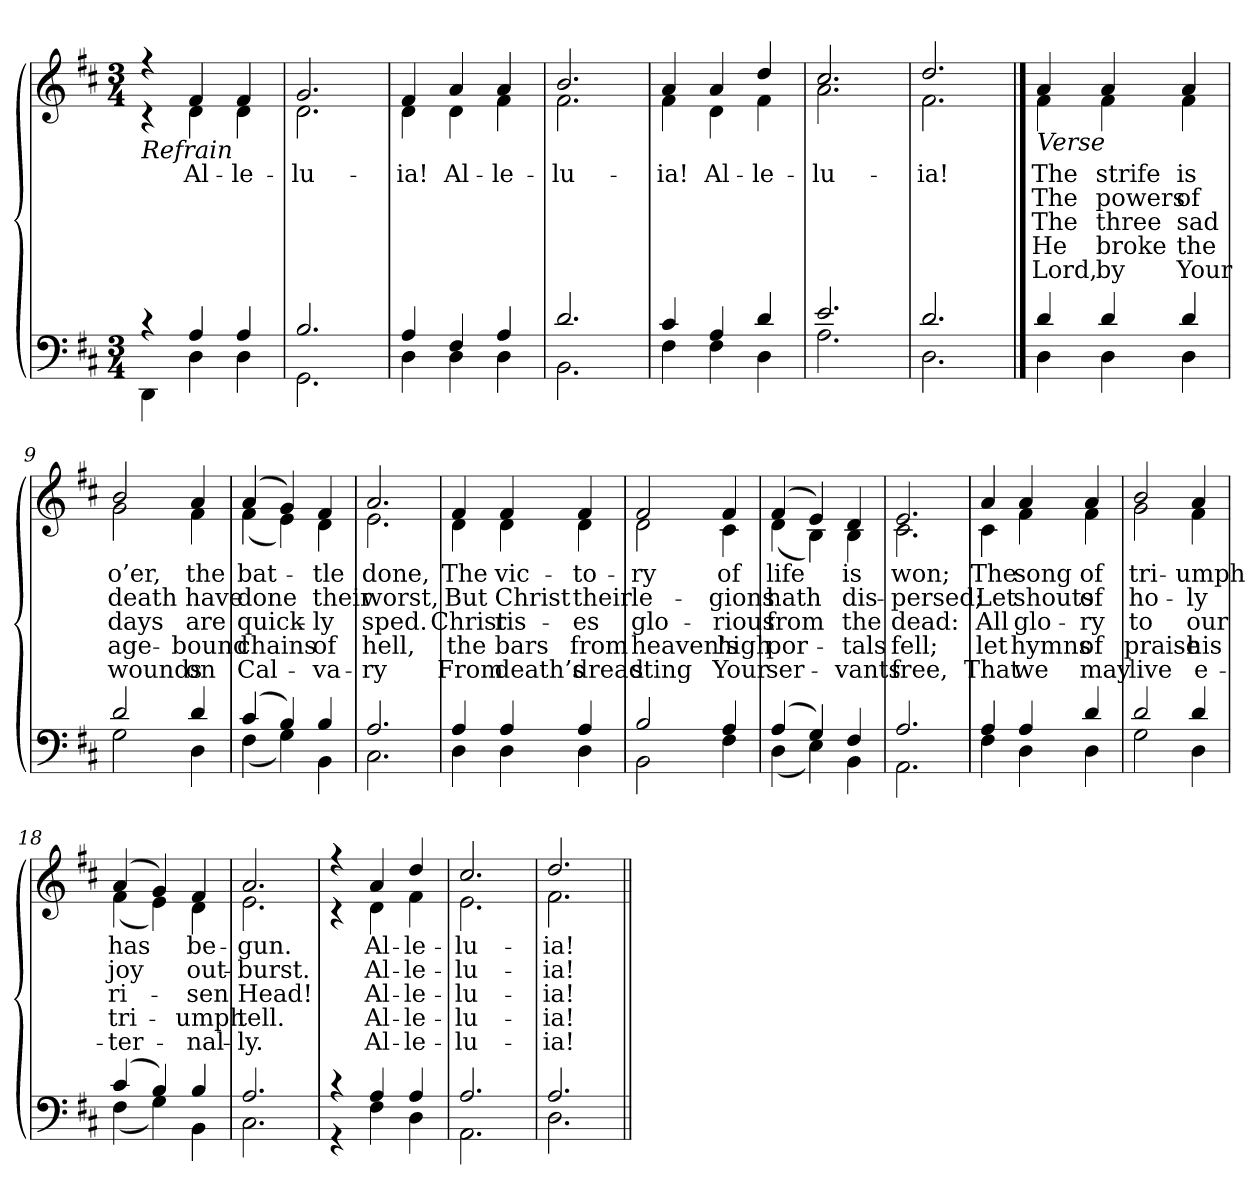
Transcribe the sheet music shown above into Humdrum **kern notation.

**kern	**kern	**text	**text	**text	**text	**text
*part2	*part1	*part1	*part1	*part1	*part1	*part1
*staff2	*staff1	*staff1	*staff1	*staff1	*staff1	*staff1
*clefF4	*clefG2	*	*	*	*	*
*k[f#c#]	*k[f#c#]	*	*	*	*	*
*M3/4	*M3/4	*	*	*	*	*
=1	=1	=1	=1	=1	=1	=1
*^	*^	*	*	*	*	*
!	!	!LO:TX:b:i:t=Refrain	!	!	!	!	!	!
4r	4DD!\	4r	4r	.	.	.	.	.
!	!	!	!	!LO:LY:b	!	!	!	!
4A/	4D\	4f#/	4d\	Al-	.	.	.	.
!	!	!	!	!LO:LY:b	!	!	!	!
4A/	4D\	4f#/	4d\	-le-	.	.	.	.
=2	=2	=2	=2	=2	=2	=2	=2	=2
!	!	!	!	!LO:LY:b	!	!	!	!
2.B/	2.GG\	2.g/	2.d\	-lu-	.	.	.	.
=3	=3	=3	=3	=3	=3	=3	=3	=3
!	!	!	!	!LO:LY:b	!	!	!	!
4A/	4D\	4f#/	4d\	-ia!	.	.	.	.
!	!	!	!	!LO:LY:b	!	!	!	!
4F#/	4D\	4a/	4d\	Al-	.	.	.	.
!	!	!	!	!LO:LY:b	!	!	!	!
4A/	4D\	4a/	4f#\	-le-	.	.	.	.
=4	=4	=4	=4	=4	=4	=4	=4	=4
!	!	!	!	!LO:LY:b	!	!	!	!
2.d/	2.BB\	2.b/	2.f#\	-lu-	.	.	.	.
=5	=5	=5	=5	=5	=5	=5	=5	=5
!	!	!	!	!LO:LY:b	!	!	!	!
4c#/	4F#\	4a/	4f#\	-ia!	.	.	.	.
!	!	!	!	!LO:LY:b	!	!	!	!
4A/	4F#\	4a/	4d\	Al-	.	.	.	.
!	!	!	!	!LO:LY:b	!	!	!	!
4d/	4D\	4dd/	4f#\	-le-	.	.	.	.
=6	=6	=6	=6	=6	=6	=6	=6	=6
!	!	!	!	!LO:LY:b	!	!	!	!
2.e/	2.A\	2.cc#/	2.a\	-lu-	.	.	.	.
=7	=7	=7	=7	=7	=7	=7	=7	=7
!	!	!	!	!LO:LY:b	!	!	!	!
2.d/	2.D\	2.dd/	2.f#\	-ia!	.	.	.	.
!!LO:LB:g=z	!!
==8	==8	==8	==8	==8	==8	==8	==8	==8
!	!	!LO:TX:b:i:t=Verse	!	!	!	!	!	!
!	!	!	!	!LO:LY:b	!LO:LY:b	!LO:LY:b	!LO:LY:b	!LO:LY:b
4d/	4D\	4a/	4f#\	The	The	The	He	Lord,
!	!	!	!	!LO:LY:b	!LO:LY:b	!LO:LY:b	!LO:LY:b	!LO:LY:b
4d/	4D\	4a/	4f#\	strife	powers	three	broke	by
!	!	!	!	!LO:LY:b	!LO:LY:b	!LO:LY:b	!LO:LY:b	!LO:LY:b
4d/	4D\	4a/	4f#\	is	of	sad	the	Your
=9	=9	=9	=9	=9	=9	=9	=9	=9
!	!	!	!	!LO:LY:b	!LO:LY:b	!LO:LY:b	!LO:LY:b	!LO:LY:b
2d/	2G\	2b/	2g\	o’er,	death	days	age-	wounds
!	!	!	!	!LO:LY:b	!LO:LY:b	!LO:LY:b	!LO:LY:b	!LO:LY:b
4d/	4D\	4a/	4f#\	the	have	are	-bound	on
=10	=10	=10	=10	=10	=10	=10	=10	=10
!	!	!	!	!LO:LY:b	!LO:LY:b	!LO:LY:b	!LO:LY:b	!LO:LY:b
(>4c#/	(<4F#\	(>4a/	(<4f#\	bat-	done	quick-	chains	Cal-
4B/)	4G\)	4g/)	4e\)	.	.	.	.	.
!	!	!	!	!LO:LY:b	!LO:LY:b	!LO:LY:b	!LO:LY:b	!LO:LY:b
4B/	4BB\	4f#/	4d\	-tle	their	-ly	of	-va-
=11	=11	=11	=11	=11	=11	=11	=11	=11
!	!	!	!	!LO:LY:b	!LO:LY:b	!LO:LY:b	!LO:LY:b	!LO:LY:b
2.A/	2.C#\	2.a/	2.e\	done,	worst,	sped.	hell,	-ry
!!LO:LB:g=z	!!
=12	=12	=12	=12	=12	=12	=12	=12	=12
!	!	!	!	!LO:LY:b	!LO:LY:b	!LO:LY:b	!LO:LY:b	!LO:LY:b
4A/	4D\	4f#/	4d\	The	But	Christ	the	From
!	!	!	!	!LO:LY:b	!LO:LY:b	!LO:LY:b	!LO:LY:b	!LO:LY:b
4A/	4D\	4f#/	4d\	vic-	Christ	ris-	bars	death’s
!	!	!	!	!LO:LY:b	!LO:LY:b	!LO:LY:b	!LO:LY:b	!LO:LY:b
4A/	4D\	4f#/	4d\	-to-	their	-es	from	dread
=13	=13	=13	=13	=13	=13	=13	=13	=13
!	!	!	!	!LO:LY:b	!LO:LY:b	!LO:LY:b	!LO:LY:b	!LO:LY:b
2B/	2BB\	2f#/	2d\	-ry	le-	glo-	heaven's	sting
!	!	!	!	!LO:LY:b	!LO:LY:b	!LO:LY:b	!LO:LY:b	!LO:LY:b
4A/	4F#\	4f#/	4c#\	of	-gions	-rious	high	Your
=14	=14	=14	=14	=14	=14	=14	=14	=14
!	!	!	!	!LO:LY:b	!LO:LY:b	!LO:LY:b	!LO:LY:b	!LO:LY:b
(>4A/	(<4D\	(>4f#/	(<4d\	life	hath	from	por-	ser-
4G/)	4E\)	4e/)	4B\)	.	.	.	.	.
!	!	!	!	!LO:LY:b	!LO:LY:b	!LO:LY:b	!LO:LY:b	!LO:LY:b
4F#/	4BB\	4d/	4B\	is	dis-	the	-tals	-vants
=15	=15	=15	=15	=15	=15	=15	=15	=15
!	!	!	!	!LO:LY:b	!LO:LY:b	!LO:LY:b	!LO:LY:b	!LO:LY:b
2.A/	2.AA\	2.e/	2.c#\	won;	-persed;	dead:	fell;	free,
!!LO:LB:g=z	!!
=16	=16	=16	=16	=16	=16	=16	=16	=16
!	!	!	!	!LO:LY:b	!LO:LY:b	!LO:LY:b	!LO:LY:b	!LO:LY:b
4A/	4F#\	4a/	4c#\	The	Let	All	let	That
!	!	!	!	!LO:LY:b	!LO:LY:b	!LO:LY:b	!LO:LY:b	!LO:LY:b
4A/	4D\	4a/	4f#\	song	shouts	glo-	hymns	we
!	!	!	!	!LO:LY:b	!LO:LY:b	!LO:LY:b	!LO:LY:b	!LO:LY:b
4d/	4D\	4a/	4f#\	of	of	-ry	of	may
=17	=17	=17	=17	=17	=17	=17	=17	=17
!	!	!	!	!LO:LY:b	!LO:LY:b	!LO:LY:b	!LO:LY:b	!LO:LY:b
2d/	2G\	2b/	2g\	tri-	ho-	to	praise	live
!	!	!	!	!LO:LY:b	!LO:LY:b	!LO:LY:b	!LO:LY:b	!LO:LY:b
4d/	4D\	4a/	4f#\	-umph	-ly	our	his	e-
=18	=18	=18	=18	=18	=18	=18	=18	=18
!	!	!	!	!LO:LY:b	!LO:LY:b	!LO:LY:b	!LO:LY:b	!LO:LY:b
(>4c#/	(<4F#\	(>4a/	(<4f#\	has	joy	ri-	tri-	-ter-
4B/)	4G\)	4g/)	4e\)	.	.	.	.	.
!	!	!	!	!LO:LY:b	!LO:LY:b	!LO:LY:b	!LO:LY:b	!LO:LY:b
4B/	4BB\	4f#/	4d\	be-	out-	-sen	-umph	-nal-
=19	=19	=19	=19	=19	=19	=19	=19	=19
!	!	!	!	!LO:LY:b	!LO:LY:b	!LO:LY:b	!LO:LY:b	!LO:LY:b
2.A/	2.C#\	2.a/	2.e\	-gun.	-burst.	Head!	tell.	-ly.
=20	=20	=20	=20	=20	=20	=20	=20	=20
4r	4r	4r	4r	.	.	.	.	.
!	!	!	!	!LO:LY:b	!LO:LY:b	!LO:LY:b	!LO:LY:b	!LO:LY:b
4A/	4F#\	4a/	4d\	Al-	Al-	Al-	Al-	Al-
!	!	!	!	!LO:LY:b	!LO:LY:b	!LO:LY:b	!LO:LY:b	!LO:LY:b
4A/	4D\	4dd/	4f#\	-le-	-le-	-le-	-le-	-le-
=21	=21	=21	=21	=21	=21	=21	=21	=21
!	!	!	!	!LO:LY:b	!LO:LY:b	!LO:LY:b	!LO:LY:b	!LO:LY:b
2.A/	2.AA\	2.cc#/	2.e\	-lu-	-lu-	-lu-	-lu-	-lu-
=22	=22	=22	=22	=22	=22	=22	=22	=22
!	!	!	!	!LO:LY:b	!LO:LY:b	!LO:LY:b	!LO:LY:b	!LO:LY:b
2.A/	2.D\	2.dd/	2.f#\	-ia!	-ia!	-ia!	-ia!	-ia!
*v	*v	*	*	*	*	*	*	*
*	*v	*v	*	*	*	*	*
=||	=||	=||	=||	=||	=||	=||
*-	*-	*-	*-	*-	*-	*-
